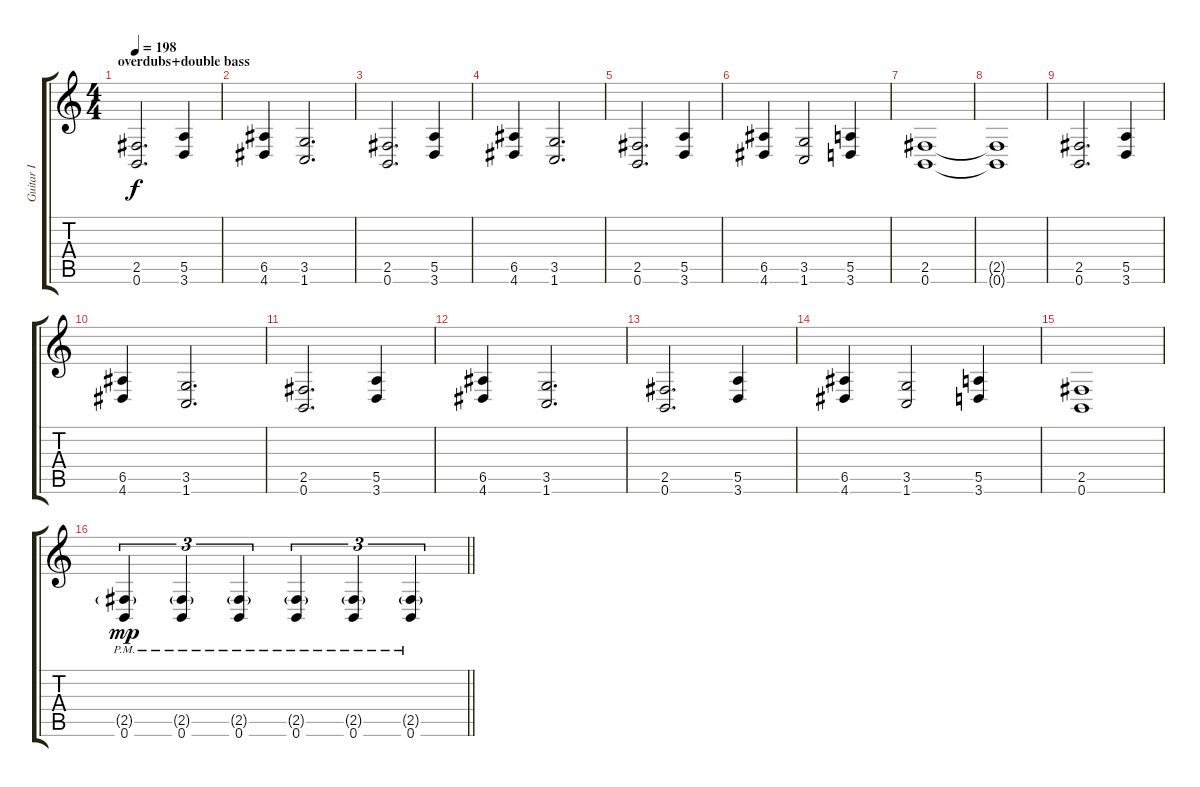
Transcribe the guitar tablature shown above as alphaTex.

\track ("Guitar I" "Guitar I") {instrument distortionguitar}
\staff {score tabs}
\tuning (B3 Gb3 D3 A2 E2 B1) {hide}
\ts (4 4)
\section ("" "overdubs+double bass")
\tempo 198
\clef g2
\ks c
(2.5 0.6).2{d dy f} (5.5 3.6).4 |
(6.5 4.6).4 (3.5 1.6).2{d} |
(2.5 0.6).2{d} (5.5 3.6).4 |
(6.5 4.6).4 (3.5 1.6).2{d} |
(2.5 0.6).2{d} (5.5 3.6).4 |
(6.5 4.6).4 (3.5 1.6).2 (5.5 3.6).4 |
(2.5 0.6).1 |
(2.5{t} 0.6{t}).1 |
(2.5 0.6).2{d} (5.5 3.6).4 |
(6.5 4.6).4 (3.5 1.6).2{d} |
(2.5 0.6).2{d} (5.5 3.6).4 |
(6.5 4.6).4 (3.5 1.6).2{d} |
(2.5 0.6).2{d} (5.5 3.6).4 |
(6.5 4.6).4 (3.5 1.6).2 (5.5 3.6).4 |
(2.5 0.6).1 |
\barLineRight lightlight
(2.5{g pm} 0.6{pm}).4{tu (3 2) dy mp} (2.5{g pm} 0.6{pm}).4{tu (3 2)} (2.5{g pm} 0.6{pm}).4{tu (3 2)} (2.5{g pm} 0.6{pm}).4{tu (3 2)} (2.5{g pm} 0.6{pm}).4{tu (3 2)} (2.5{g pm} 0.6{pm}).4{tu (3 2)}
